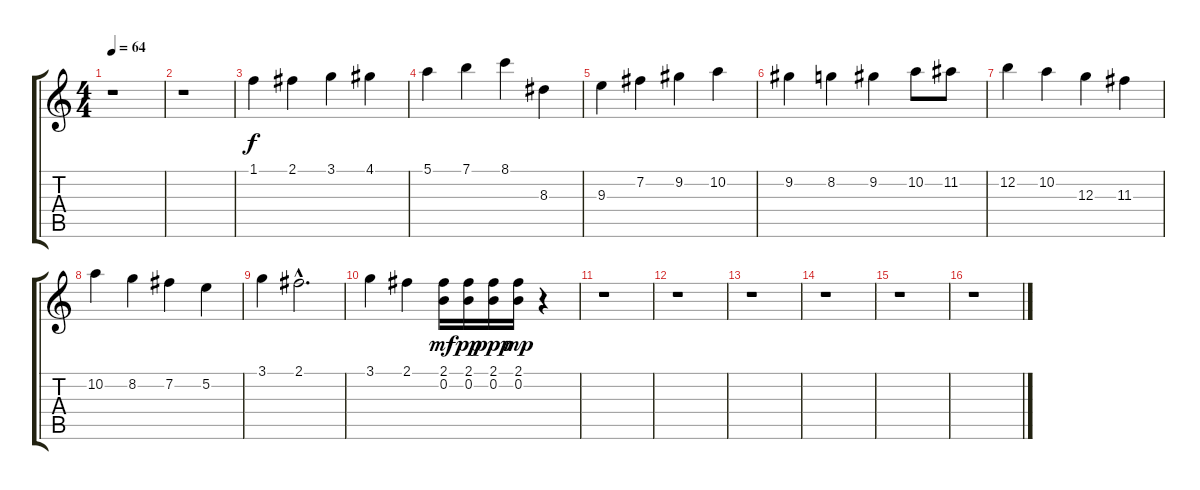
\track "" {instrument distortionguitar}
\staff {score tabs}
\tuning (E4 B3 G3 D3 A2 E2) {hide}
\ts (4 4)
\tempo 64
\clef g2
\ks c
r.1{dy f instrument distortionguitar} |
r.1 |
1.1.4 2.1.4 3.1.4 4.1.4 |
5.1.4 7.1.4 8.1.4 8.3.4 |
9.3.4 7.2.4 9.2.4 10.2.4 |
9.2.4 8.2.4 9.2.4 10.2.8 11.2.8 |
12.2.4 10.2.4 12.3.4 11.3.4 |
10.2.4 8.2.4 7.2.4 5.2.4 |
3.1.4 2.1{hac}.2{d} |
3.1.4 2.1.4 (2.1 0.2).16{dy mf} (2.1 0.2).16{dy pp} (2.1 0.2).16{dy ppp} (2.1 0.2).16{dy mp} r.4 |
r.1 |
r.1 |
r.1 |
r.1 |
r.1 |
r.1
